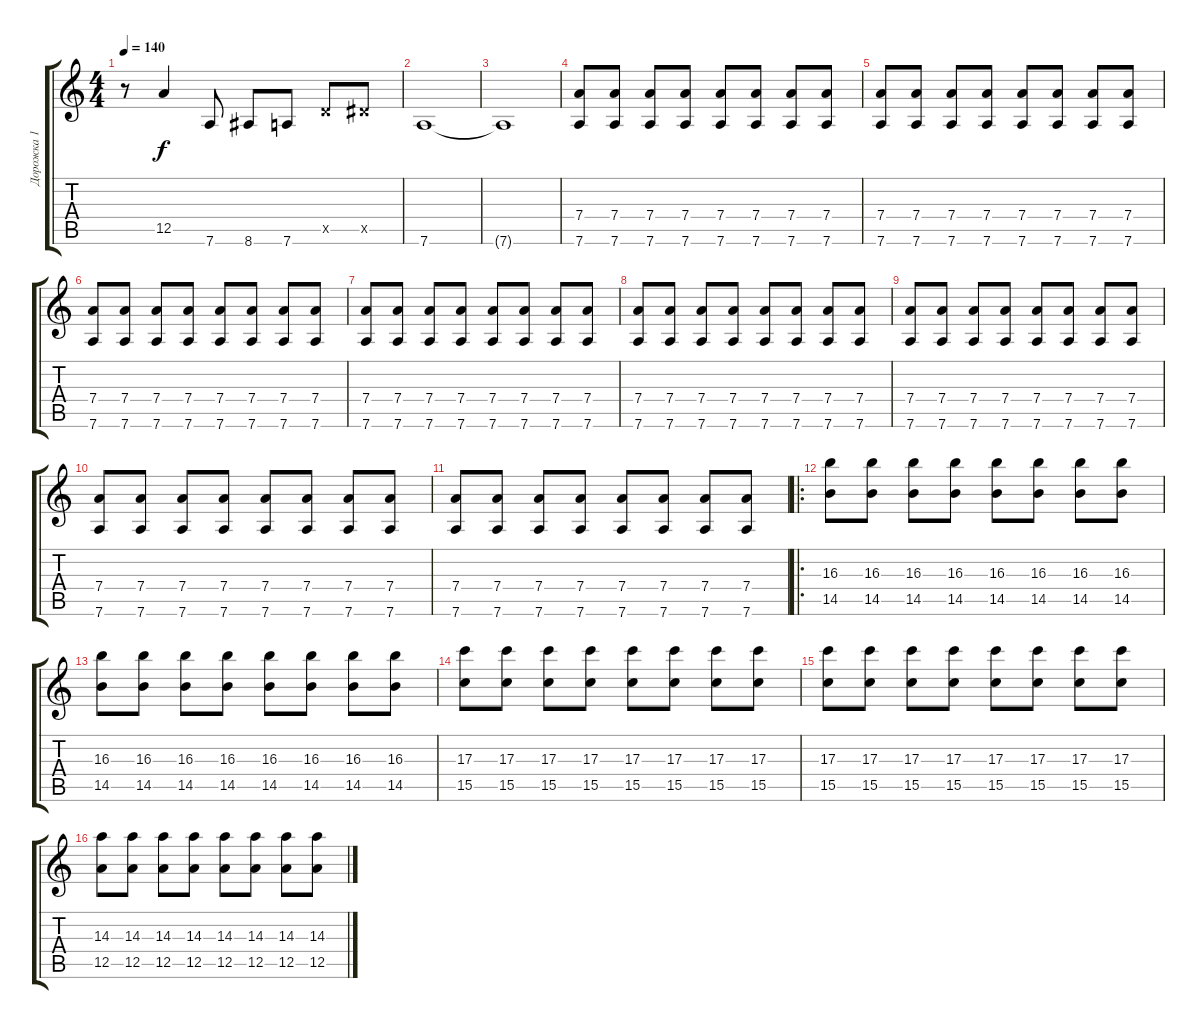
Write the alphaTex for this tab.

\track ("Дорожка 1" "Дорожка 1") {instrument overdrivenguitar}
\staff {score tabs}
\tuning (E4 B3 G3 D3 A2 D2) {hide}
\ts (4 4)
\tempo 140
\clef g2
\ks c
r.8{dy f} 12.5.4 7.6.8 8.6.8 7.6.8 5.5{x}.8 6.5{x}.8 |
7.6.1 |
7.6{t}.1 |
(7.4 7.6).8{instrument distortionguitar} (7.4 7.6).8 (7.4 7.6).8 (7.4 7.6).8 (7.4 7.6).8 (7.4 7.6).8 (7.4 7.6).8 (7.4 7.6).8 |
(7.4 7.6).8 (7.4 7.6).8 (7.4 7.6).8 (7.4 7.6).8 (7.4 7.6).8 (7.4 7.6).8 (7.4 7.6).8 (7.4 7.6).8 |
(7.4 7.6).8{instrument distortionguitar} (7.4 7.6).8 (7.4 7.6).8 (7.4 7.6).8 (7.4 7.6).8 (7.4 7.6).8 (7.4 7.6).8 (7.4 7.6).8 |
(7.4 7.6).8 (7.4 7.6).8 (7.4 7.6).8 (7.4 7.6).8 (7.4 7.6).8 (7.4 7.6).8 (7.4 7.6).8 (7.4 7.6).8 |
(7.4 7.6).8{instrument distortionguitar} (7.4 7.6).8 (7.4 7.6).8 (7.4 7.6).8 (7.4 7.6).8 (7.4 7.6).8 (7.4 7.6).8 (7.4 7.6).8 |
(7.4 7.6).8 (7.4 7.6).8 (7.4 7.6).8 (7.4 7.6).8 (7.4 7.6).8 (7.4 7.6).8 (7.4 7.6).8 (7.4 7.6).8 |
(7.4 7.6).8{instrument distortionguitar} (7.4 7.6).8 (7.4 7.6).8 (7.4 7.6).8 (7.4 7.6).8 (7.4 7.6).8 (7.4 7.6).8 (7.4 7.6).8 |
(7.4 7.6).8 (7.4 7.6).8 (7.4 7.6).8 (7.4 7.6).8 (7.4 7.6).8 (7.4 7.6).8 (7.4 7.6).8 (7.4 7.6).8 |
\ro
(16.3 14.5).8{volume 12 instrument overdrivenguitar} (16.3 14.5).8 (16.3 14.5).8 (16.3 14.5).8 (16.3 14.5).8 (16.3 14.5).8 (16.3 14.5).8 (16.3 14.5).8 |
(16.3 14.5).8 (16.3 14.5).8 (16.3 14.5).8 (16.3 14.5).8 (16.3 14.5).8 (16.3 14.5).8 (16.3 14.5).8 (16.3 14.5).8 |
(17.3 15.5).8 (17.3 15.5).8 (17.3 15.5).8 (17.3 15.5).8 (17.3 15.5).8 (17.3 15.5).8 (17.3 15.5).8 (17.3 15.5).8 |
(17.3 15.5).8 (17.3 15.5).8 (17.3 15.5).8 (17.3 15.5).8 (17.3 15.5).8 (17.3 15.5).8 (17.3 15.5).8 (17.3 15.5).8 |
(14.3 12.5).8 (14.3 12.5).8 (14.3 12.5).8 (14.3 12.5).8 (14.3 12.5).8 (14.3 12.5).8 (14.3 12.5).8 (14.3 12.5).8
